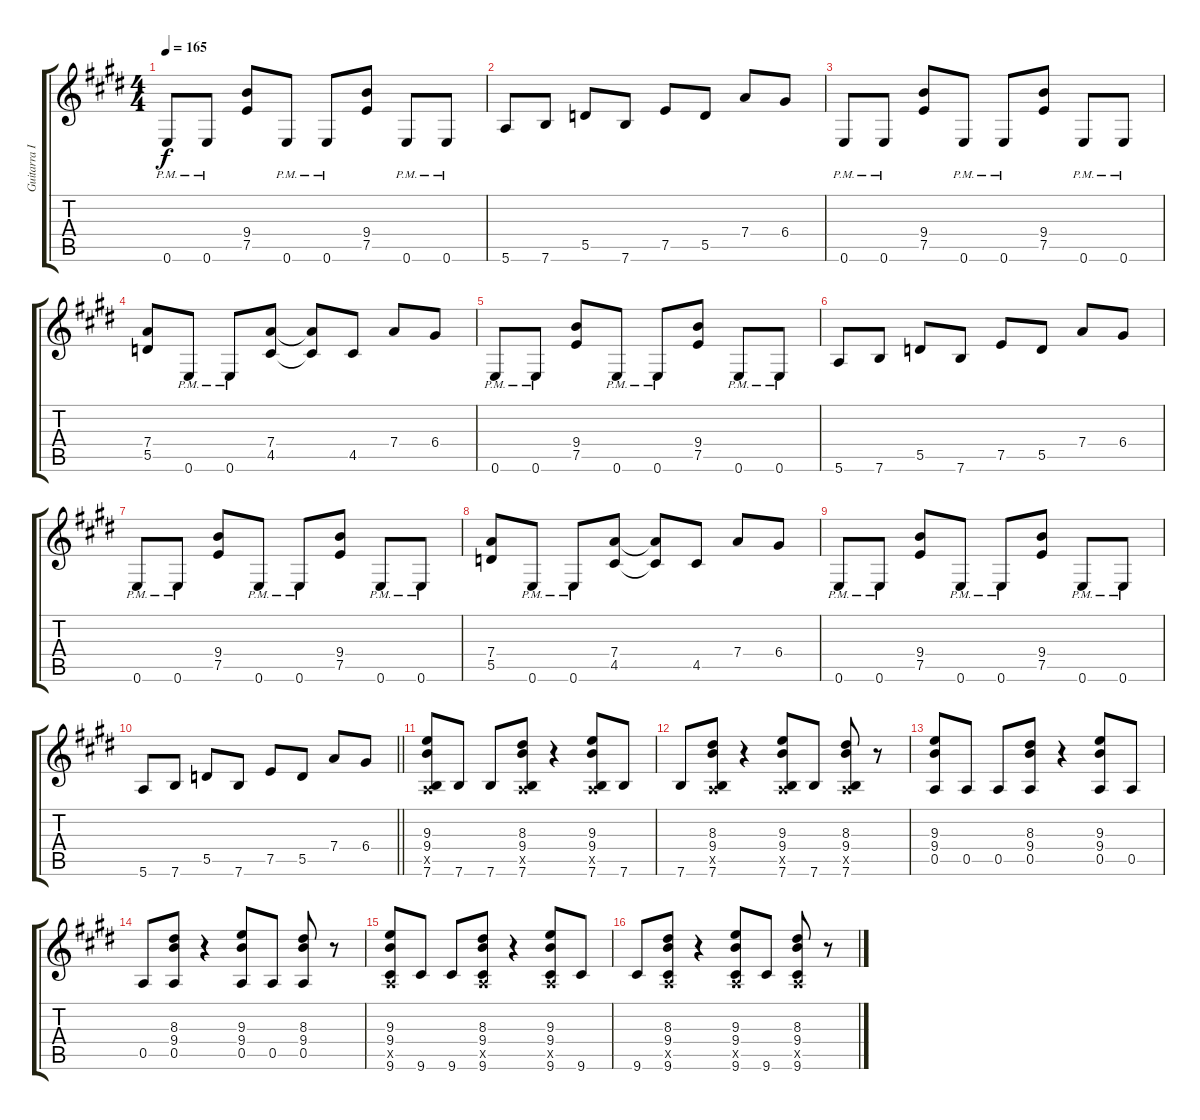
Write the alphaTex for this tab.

\track ("Guitarra II" "Guitarra I") {instrument overdrivenguitar}
\staff {score tabs}
\tuning (E4 B3 G3 D3 A2 E2) {hide}
\ts (4 4)
\tempo 165
\clef g2
\ks e
0.6{pm}.8{dy f} 0.6{pm}.8 (9.4 7.5).8 0.6{pm}.8 0.6{pm}.8 (9.4 7.5).8 0.6{pm}.8 0.6{pm}.8 |
5.6.8 7.6.8 5.5.8 7.6.8 7.5.8 5.5.8 7.4.8 6.4.8 |
0.6{pm}.8 0.6{pm}.8 (9.4 7.5).8 0.6{pm}.8 0.6{pm}.8 (9.4 7.5).8 0.6{pm}.8 0.6{pm}.8 |
(7.4 5.5).8 0.6{pm}.8 0.6{pm}.8 (7.4 4.5).8 (7.4{t} 4.5{t}).8 4.5.8 7.4.8 6.4.8 |
0.6{pm}.8 0.6{pm}.8 (9.4 7.5).8 0.6{pm}.8 0.6{pm}.8 (9.4 7.5).8 0.6{pm}.8 0.6{pm}.8 |
5.6.8 7.6.8 5.5.8 7.6.8 7.5.8 5.5.8 7.4.8 6.4.8 |
0.6{pm}.8 0.6{pm}.8 (9.4 7.5).8 0.6{pm}.8 0.6{pm}.8 (9.4 7.5).8 0.6{pm}.8 0.6{pm}.8 |
(7.4 5.5).8 0.6{pm}.8 0.6{pm}.8 (7.4 4.5).8 (7.4{t} 4.5{t}).8 4.5.8 7.4.8 6.4.8 |
0.6{pm}.8 0.6{pm}.8 (9.4 7.5).8 0.6{pm}.8 0.6{pm}.8 (9.4 7.5).8 0.6{pm}.8 0.6{pm}.8 |
\barLineRight lightlight
5.6.8 7.6.8 5.5.8 7.6.8 7.5.8 5.5.8 7.4.8 6.4.8 |
(9.3 9.4 0.5{x} 7.6).8 7.6.8 7.6.8 (8.3 9.4 0.5{x} 7.6).8 r.4 (9.3 9.4 0.5{x} 7.6).8 7.6.8 |
7.6.8 (8.3 9.4 0.5{x} 7.6).8 r.4 (9.3 9.4 0.5{x} 7.6).8 7.6.8 (8.3 9.4 0.5{x} 7.6).8 r.8 |
(9.3 9.4 0.5).8 0.5.8 0.5.8 (8.3 9.4 0.5).8 r.4 (9.3 9.4 0.5).8 0.5.8 |
0.5.8 (8.3 9.4 0.5).8 r.4 (9.3 9.4 0.5).8 0.5.8 (8.3 9.4 0.5).8 r.8 |
(9.3 9.4 0.5{x} 9.6).8 9.6.8 9.6.8 (8.3 9.4 0.5{x} 9.6).8 r.4 (9.3 9.4 0.5{x} 9.6).8 9.6.8 |
9.6.8 (8.3 9.4 0.5{x} 9.6).8 r.4 (9.3 9.4 0.5{x} 9.6).8 9.6.8 (8.3 9.4 0.5{x} 9.6).8 r.8
